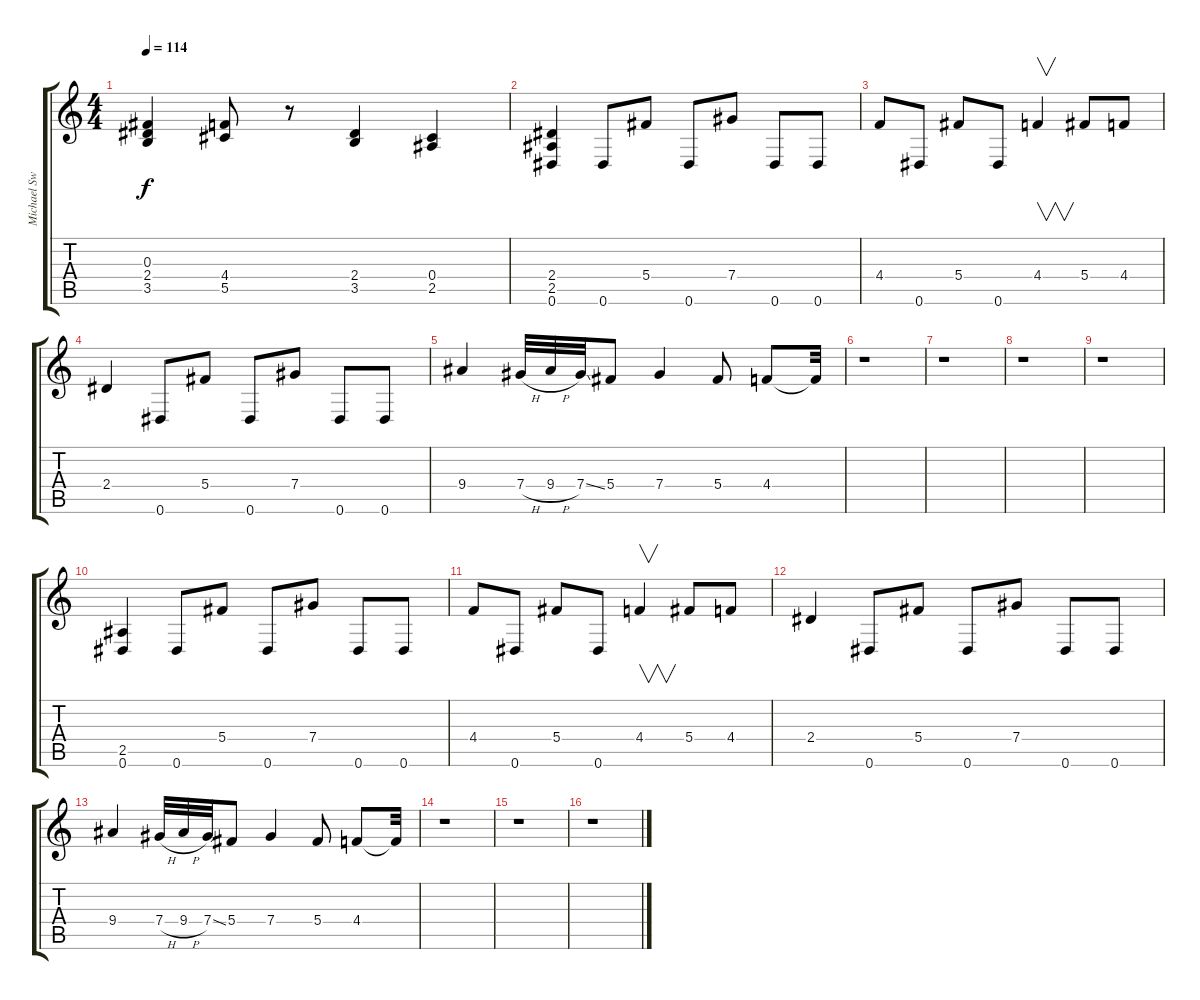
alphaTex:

\track ("Michael Sweet (Lead 1)" "Michael Sw") {instrument distortionguitar}
\staff {score tabs}
\tuning (Eb4 Bb3 Gb3 Db3 Ab2 Eb2) {hide}
\ts (4 4)
\tempo 114
\clef g2
\ks c
(0.3 2.4 3.5).4{dy f} (4.4 5.5).8 r.8 (2.4 3.5).4 (0.4 2.5).4 |
(2.4 2.5 0.6).4 0.6.8 5.4.8 0.6.8 7.4.8 0.6.8 0.6.8 |
4.4.8 0.6.8 5.4.8 0.6.8 4.4.4{v} 5.4.8 4.4.8 |
2.4.4 0.6.8 5.4.8 0.6.8 7.4.8 0.6.8 0.6.8 |
9.4.4 7.4{h}.32 9.4{h}.32 7.4{ss}.32 5.4.8 7.4.4 5.4.8 4.4.8 4.4{t}.32 |
r.1 |
r.1 |
r.1 |
r.1 |
(2.5 0.6).4 0.6.8 5.4.8 0.6.8 7.4.8 0.6.8 0.6.8 |
4.4.8 0.6.8 5.4.8 0.6.8 4.4.4{v} 5.4.8 4.4.8 |
2.4.4 0.6.8 5.4.8 0.6.8 7.4.8 0.6.8 0.6.8 |
9.4.4 7.4{h}.32 9.4{h}.32 7.4{ss}.32 5.4.8 7.4.4 5.4.8 4.4.8 4.4{t}.32 |
r.1 |
r.1 |
r.1
